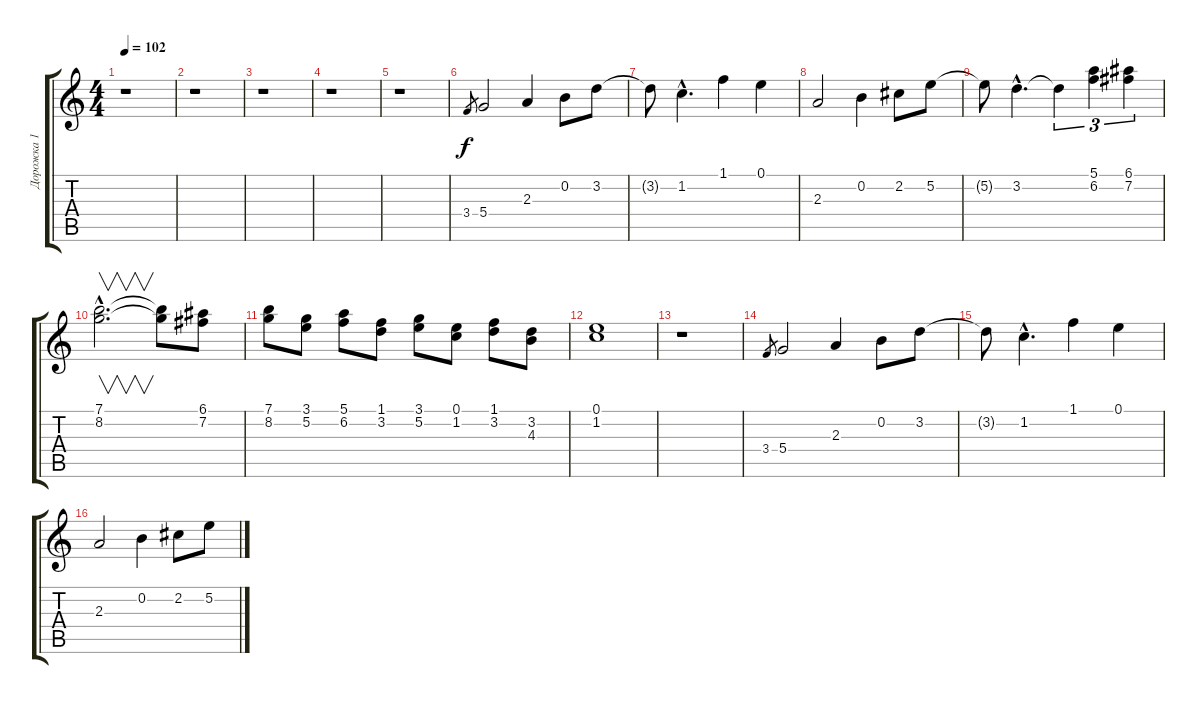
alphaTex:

\track ("Дорожка 1" "Дорожка 1") {instrument acousticguitarsteel}
\staff {score tabs}
\tuning (E4 B3 G3 D3 A2 E2) {hide}
\ts (4 4)
\tempo 102
\clef g2
\ks c
r.1{dy f instrument acousticguitarsteel} |
r.1 |
r.1 |
r.1 |
r.1 |
3.4.8{gr} 5.4.2 2.3.4 0.2.8 3.2.8 |
3.2{t}.8 1.2{hac}.4{d} 1.1.4 0.1.4 |
2.3.2 0.2.4 2.2.8 5.2.8 |
5.2{t}.8 3.2{hac}.4{d} 3.2{t}.4{tu (3 2)} (5.1 6.2).4{tu (3 2)} (6.1 7.2).4{tu (3 2)} |
(7.1{hac} 8.2{hac}).2{v d} (7.1{t} 8.2{t}).8 (6.1 7.2).8 |
(7.1 8.2).8 (3.1 5.2).8 (5.1 6.2).8 (1.1 3.2).8 (3.1 5.2).8 (0.1 1.2).8 (1.1 3.2).8 (3.2 4.3).8 |
(0.1 1.2).1 |
r.1 |
3.4.8{gr} 5.4.2 2.3.4 0.2.8 3.2.8 |
3.2{t}.8 1.2{hac}.4{d} 1.1.4 0.1.4 |
2.3.2 0.2.4 2.2.8 5.2.8
